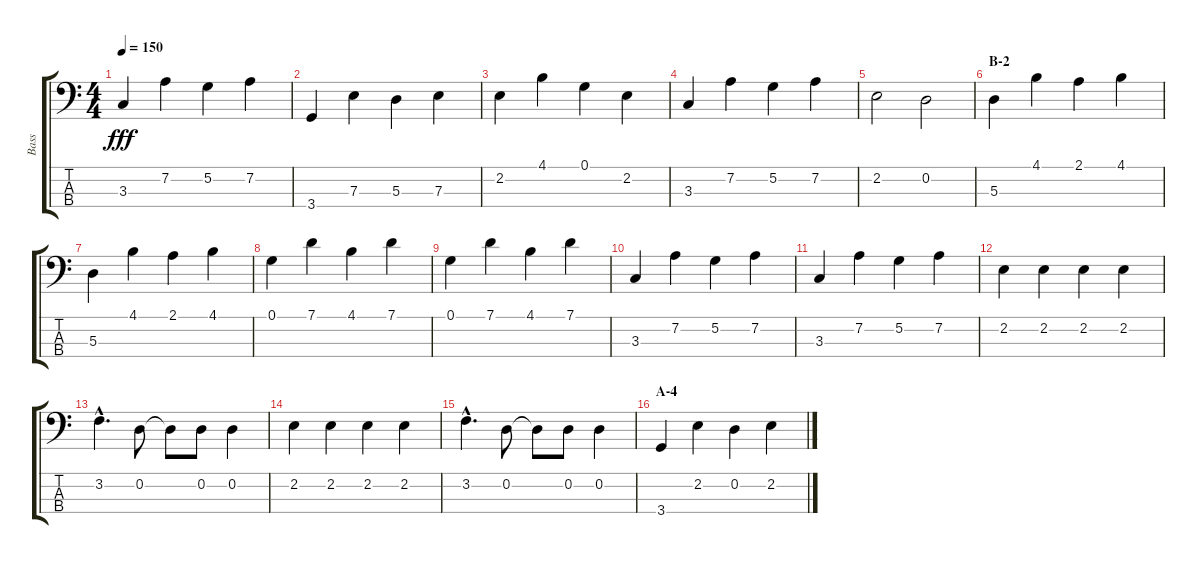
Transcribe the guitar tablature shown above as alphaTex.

\track ("Bass" "Bass") {instrument electricguitarmuted}
\staff {score tabs}
\tuning (G2 D2 A1 E1) {hide}
\ts (4 4)
\tempo 150
\clef f4
\ks c
3.3.4{dy fff} 7.2.4 5.2.4 7.2.4 |
3.4.4 7.3.4 5.3.4 7.3.4 |
2.2.4 4.1.4 0.1.4 2.2.4 |
3.3.4 7.2.4 5.2.4 7.2.4 |
2.2.2 0.2.2 |
\section ("" "B-2")
5.3.4 4.1.4 2.1.4 4.1.4 |
5.3.4 4.1.4 2.1.4 4.1.4 |
0.1.4 7.1.4 4.1.4 7.1.4 |
0.1.4 7.1.4 4.1.4 7.1.4 |
3.3.4 7.2.4 5.2.4 7.2.4 |
3.3.4 7.2.4 5.2.4 7.2.4 |
2.2.4 2.2.4 2.2.4 2.2.4 |
3.2{hac}.4{d} 0.2.8 0.2{t}.8 0.2.8 0.2.4 |
2.2.4 2.2.4 2.2.4 2.2.4 |
3.2{hac}.4{d} 0.2.8 0.2{t}.8 0.2.8 0.2.4 |
\section ("" "A-4")
3.4.4 2.2.4 0.2.4 2.2.4
